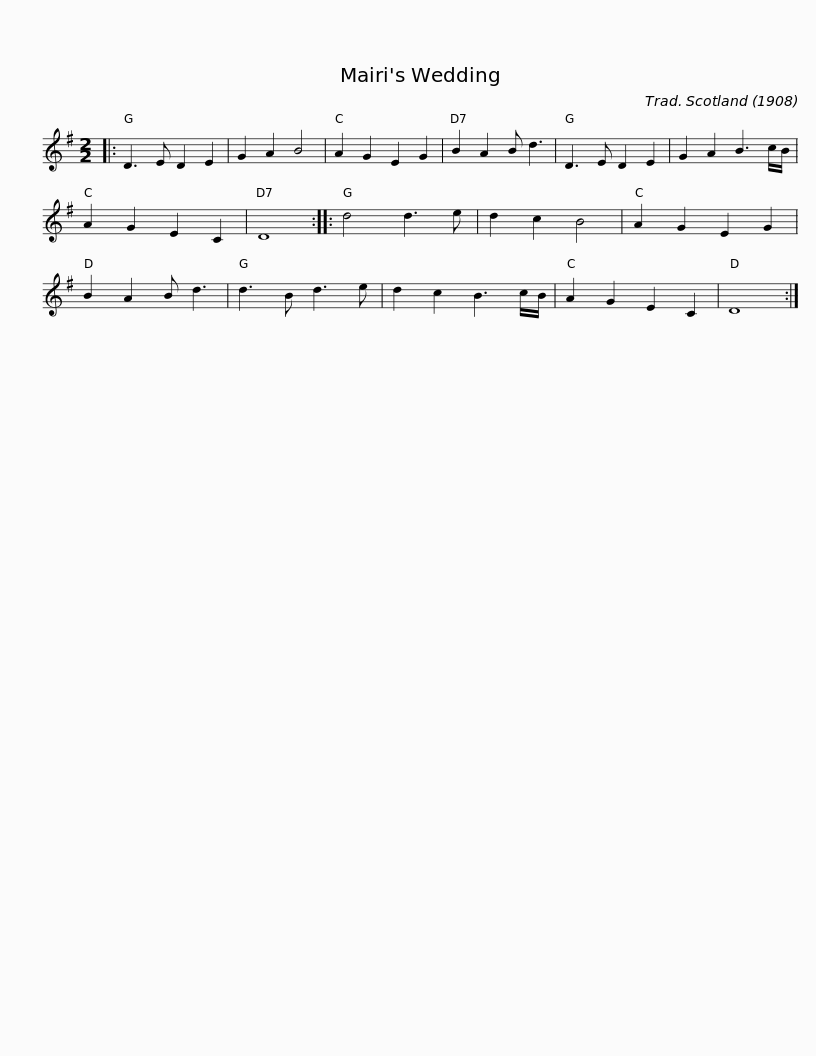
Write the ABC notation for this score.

X:1
L:1/8
M:2/2
I:linebreak $
K:G
V:1 treble
V:1
|: D3 E D2 E2 | G2 A2 B4 | A2 G2 E2 G2 | B2 A2 B d3 | D3 E D2 E2 | %5
 G2 A2 B3 c/B/ | A2 G2 E2 C2 | D8 :: d4 d3 e |$ d2 c2 B4 | %10
 A2 G2 E2 G2 | B2 A2 B d3 | d3 B d3 e | d2 c2 B3 c/B/ | A2 G2 E2 C2 | %15
 D8 :| %16
